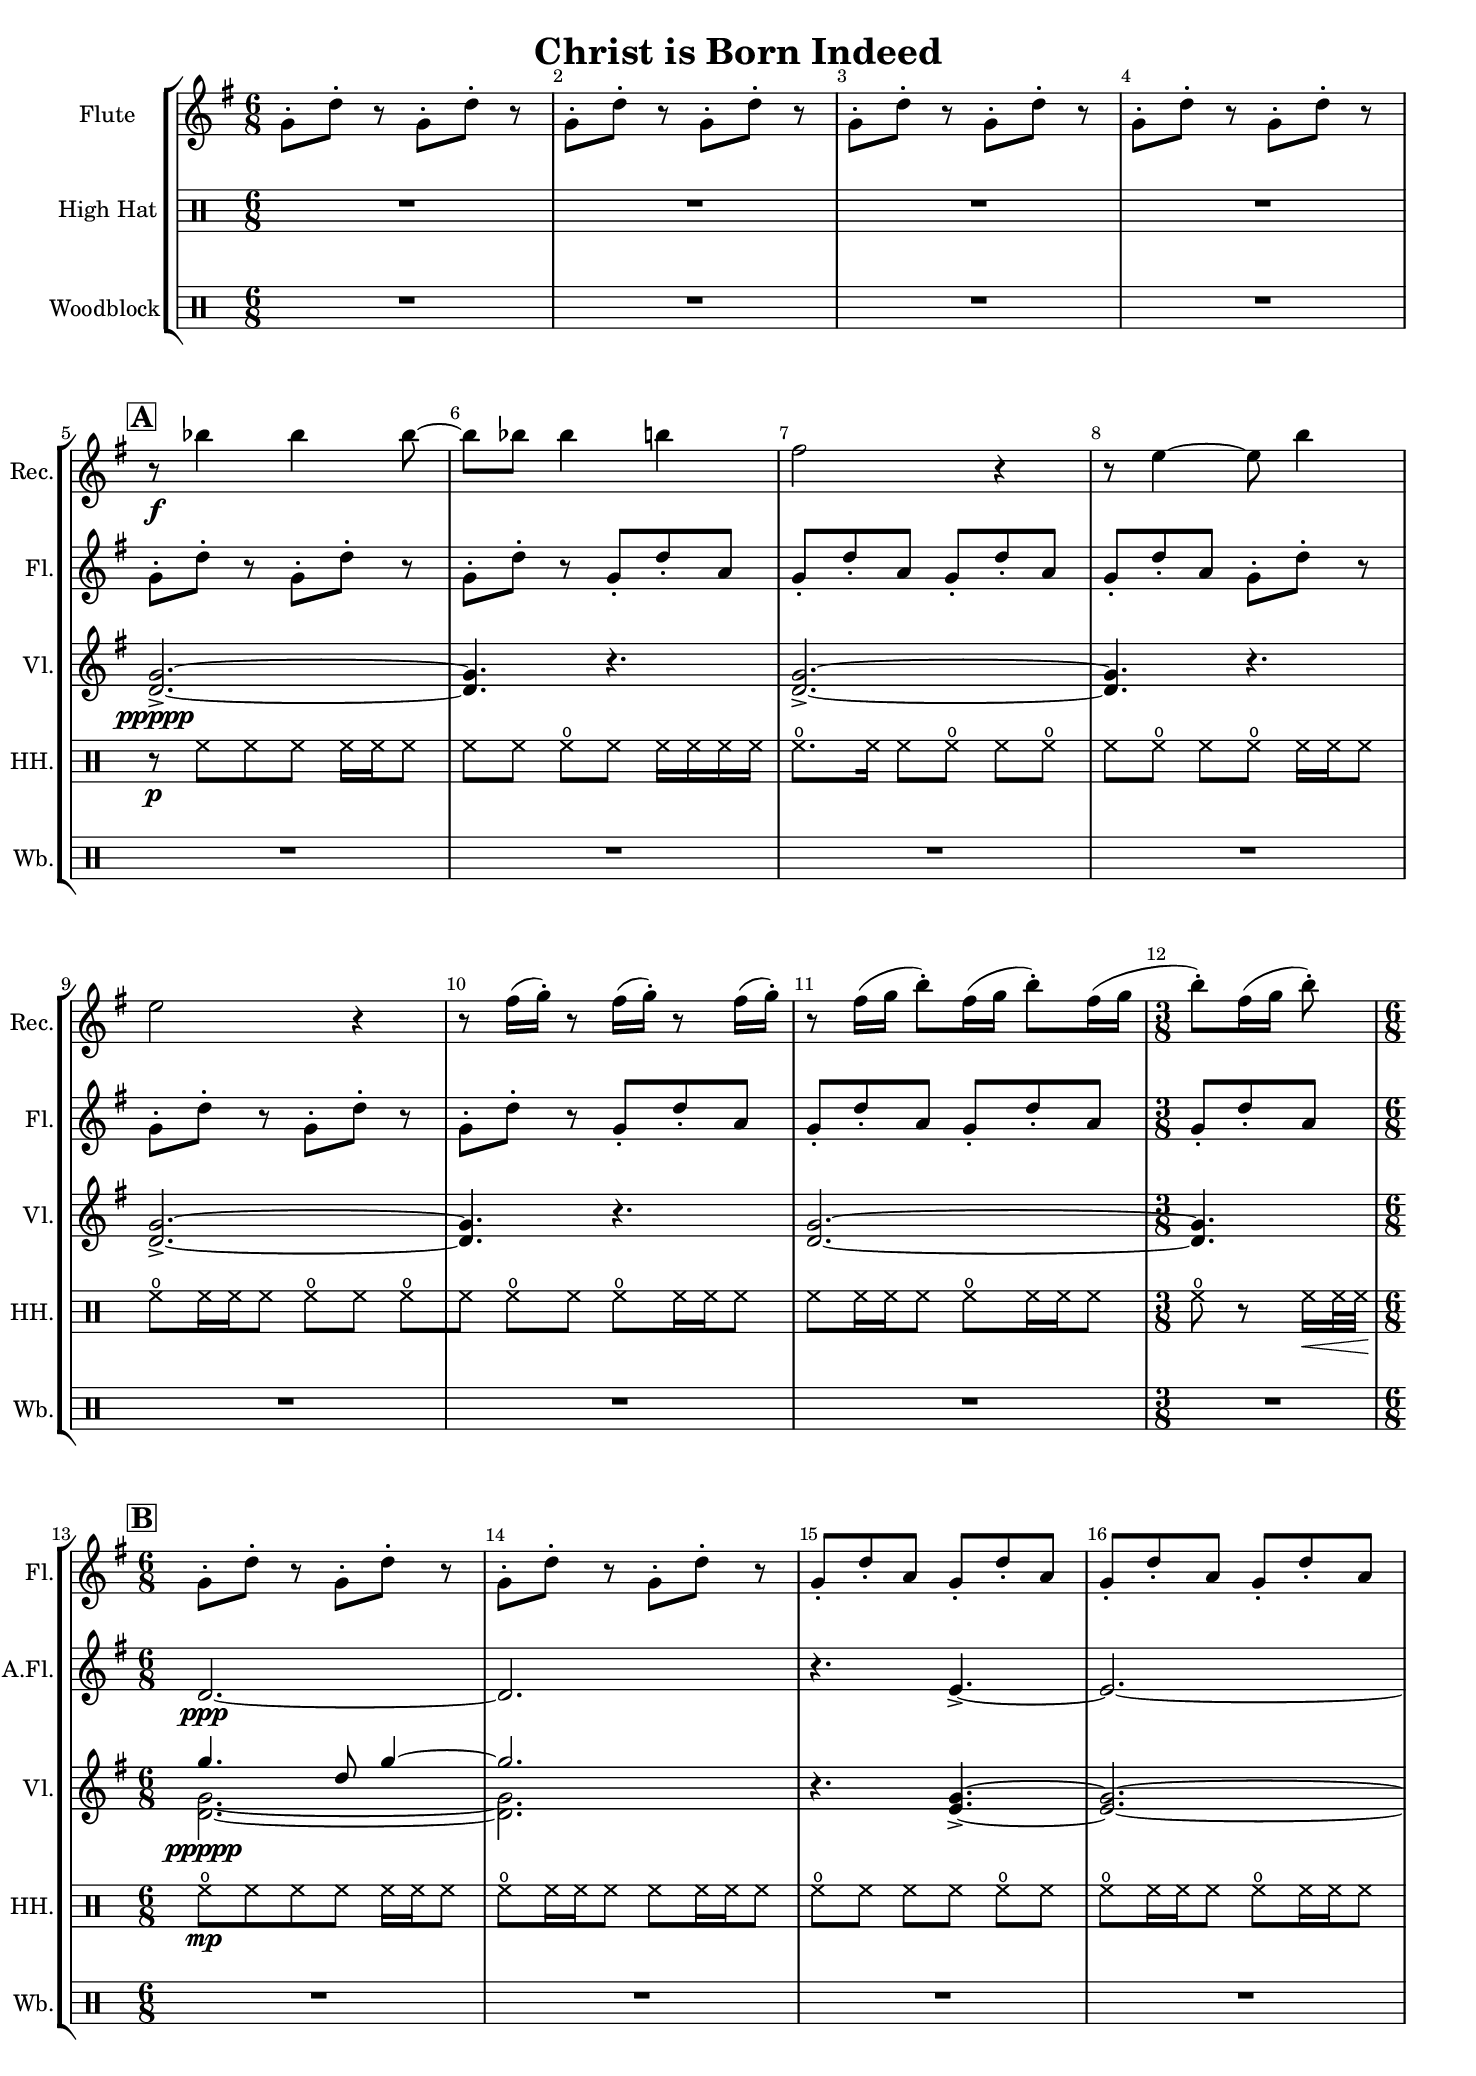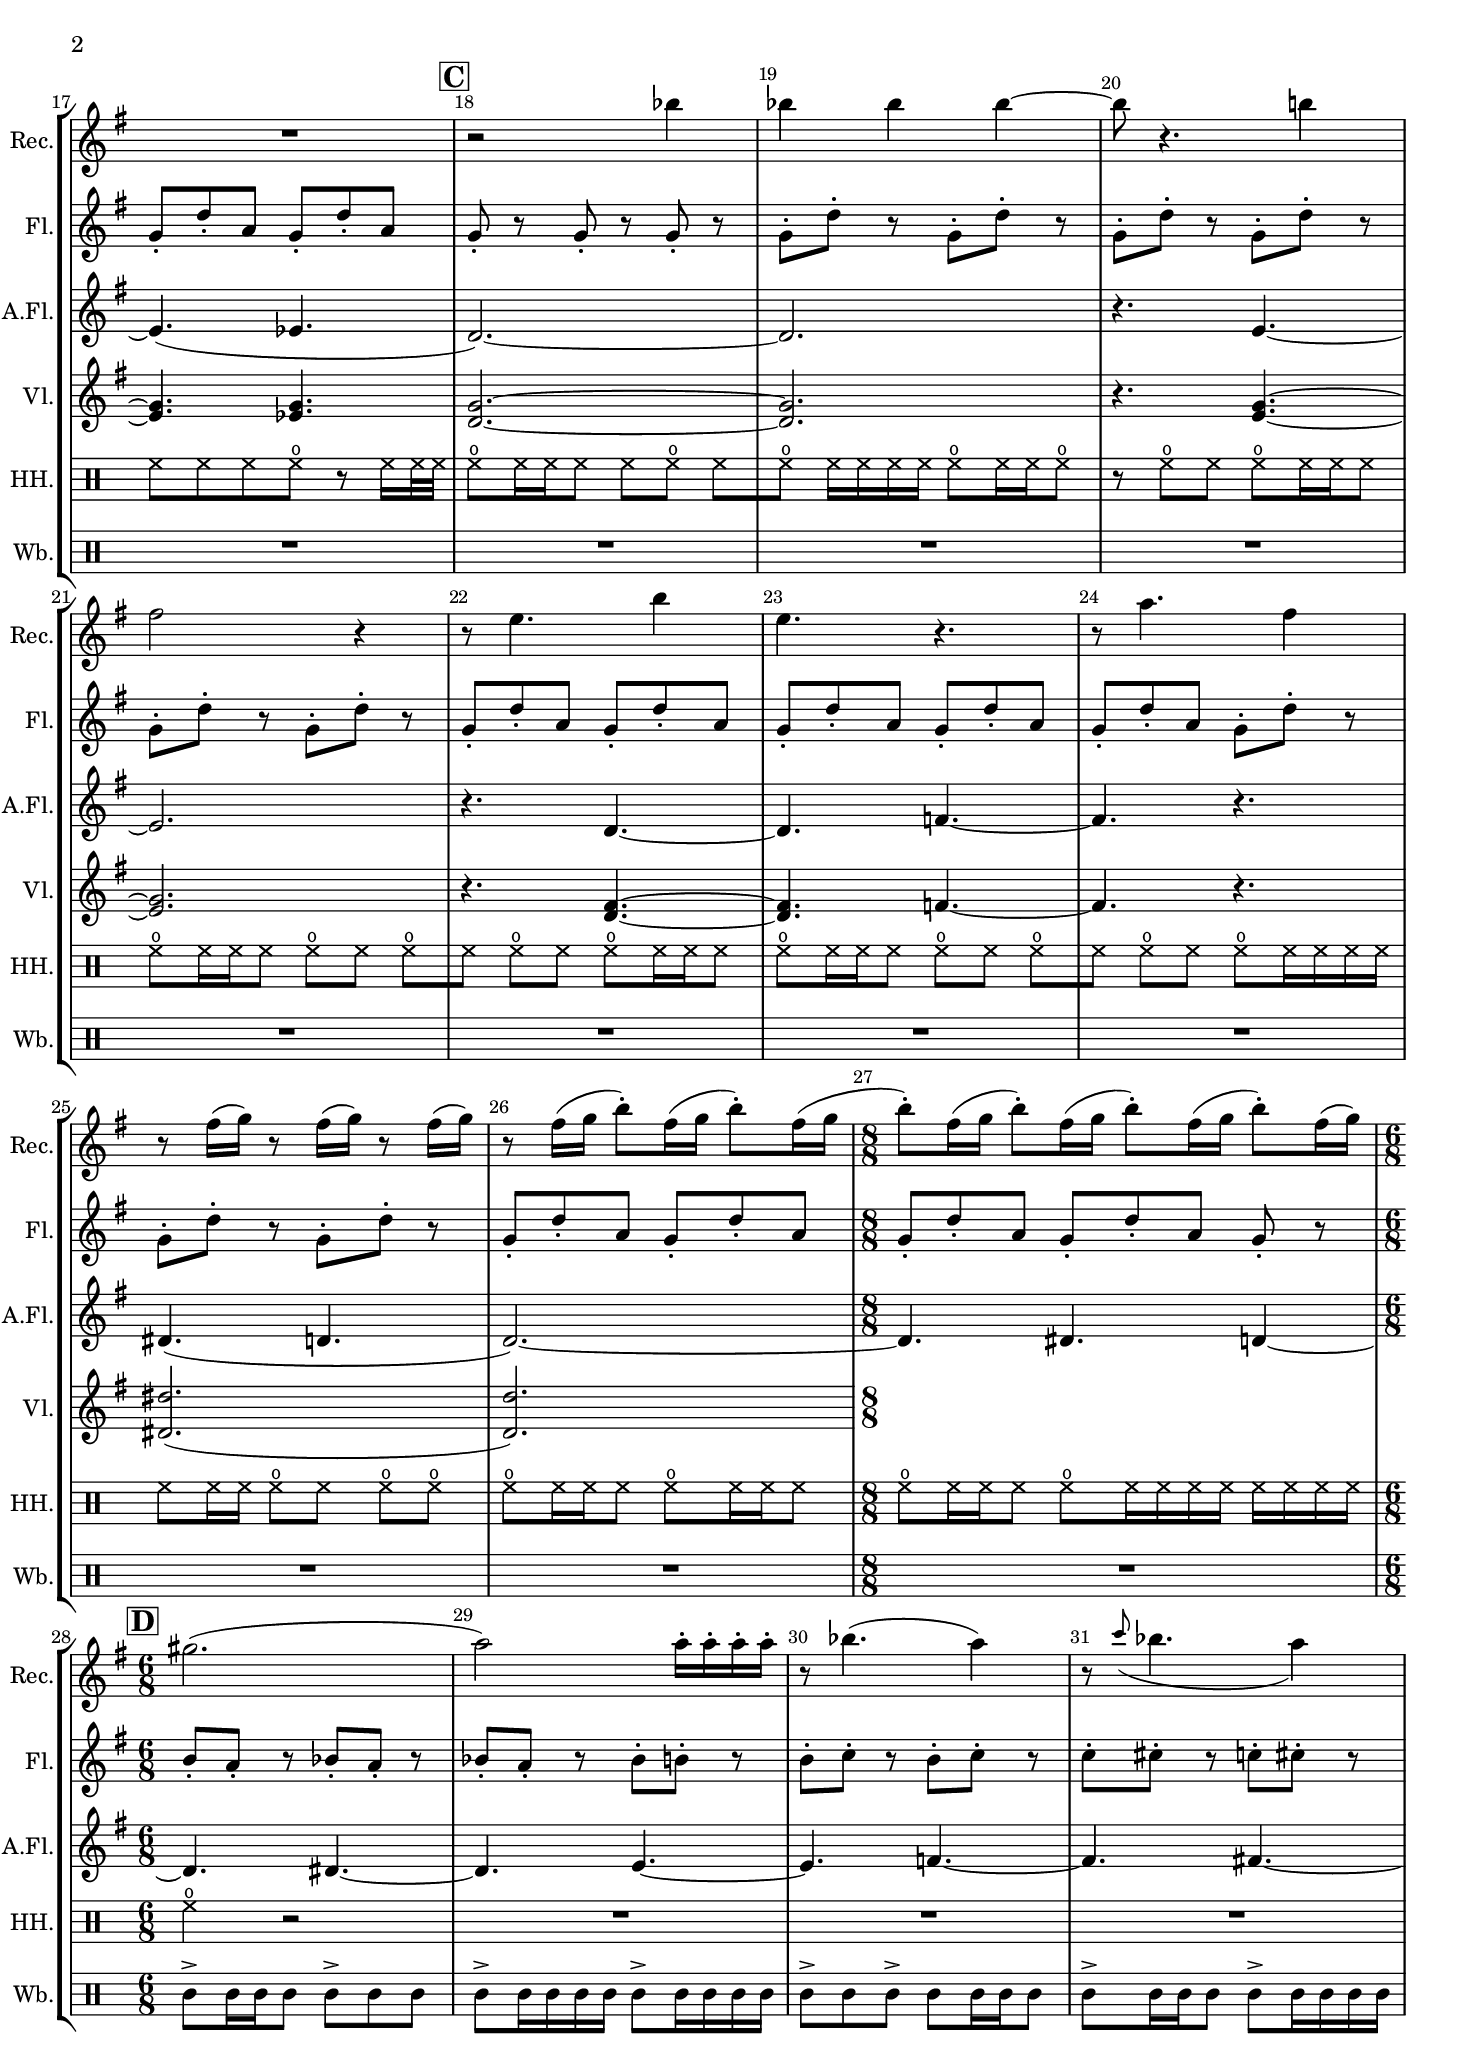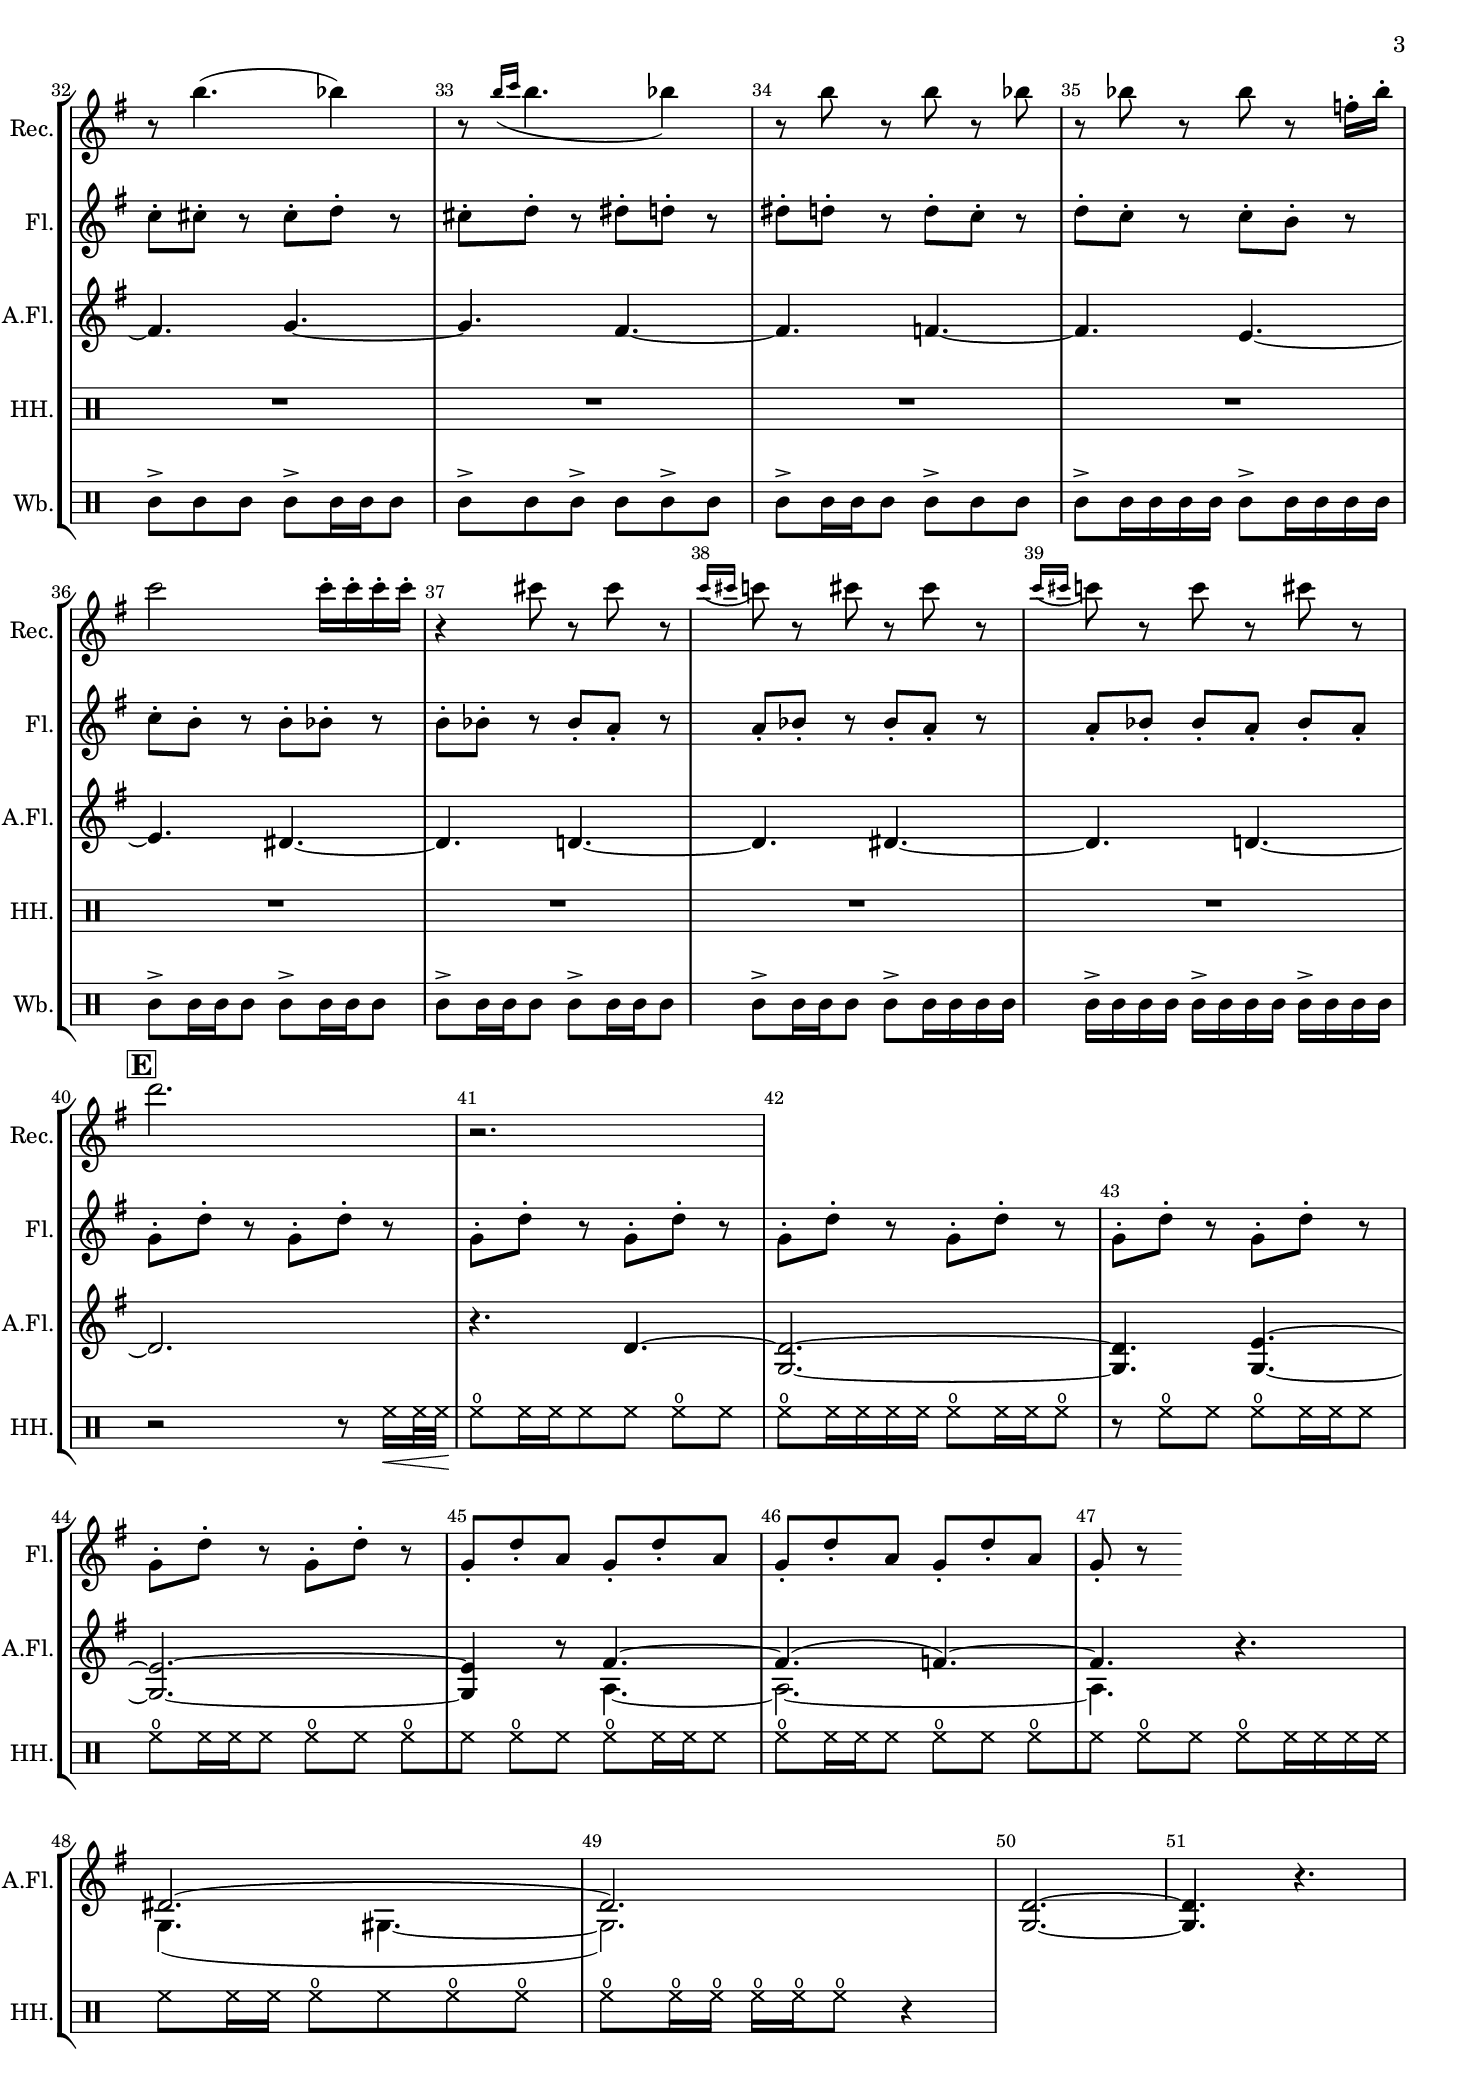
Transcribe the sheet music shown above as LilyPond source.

\version "2.20.0"  % necessary for upgrading to future LilyPond versions.

#(set-default-paper-size "b4")

\header{
  title = "Christ is Born Indeed"
}

\score {
  \layout {
    \context {
      \RemoveEmptyStaffContext
      \override VerticalAxisGroup.remove-first = ##t
    }
  }

  \midi {
    \tempo 4 = 124
  }

  \new StaffGroup <<
    \new Staff \with {
      instrumentName = "Recorder"
      shortInstrumentName = "Rec."
      midiInstrument = #"recorder"
    } \relative c''' {
      \override Score.BarNumber.break-visibility = ##(#f #t #t)
      \set Score.markFormatter = #format-mark-box-alphabet

      \key g \major
      \clef treble
      \time 6/8
      \repeat unfold 4 { R2. }
      \break

      % 5 // A
      \mark \default
      r8\f bes4 bes bes8~
      bes8 bes8 bes4 b4
      fis2 r4
      r8 e4~ e8 b'4
      \break
      
      % 9
      e,2 r4
      \repeat unfold 3 { r8 fis16( g-.) }
      r8 fis16([ g] b8-.[) fis16( g] b8-.[) fis16( g]
      \time 3/8
      b8-.)[ fis16( g] b8-.)
      \break
      
      % 13 // B
      \mark \default
      \time 6/8
      \repeat unfold 5 { R2. }

      % 18 // C
      \mark \default
      r2 bes4
      % 19
      bes4 bes bes~
      % 20
      bes8 r4. b4
      % 21
      fis2 r4
      % 22
      r8 e4. b'4
      % 23
      e,4. r4.
      % 24
      r8 a4. fis4
      \break

      % 25
      \repeat unfold 3 { r8 fis16([ g]) }
      % 26
      r8 fis16([ g] b8-.[) fis16( g] b8-.[) fis16( g]
      % 27
      \time 8/8
      b8-.[) fis16( g] b8-.[) fis16( g] b8-.[) fis16( g] b8-.[) fis16( g])
      \break

      % 28 // D
      \mark \default
      \time 6/8
      gis2.(
      % 29
      a2) a16-. a-. a-. a-.
      % 30
      r8 bes4.( a4)
      % 31
      r8 \grace c8( bes4. a4)
      \break
      
      % 32
      r8 b4.( bes4)
      % 33
      r8 \grace { b16( c } b4. bes4)
      % 34
      r8 b r b8 r bes
      % 35
      r bes r bes r f16-. bes-.
      \break

      % 36
      c2 c16-. c-. c-. c-.
      % 37
      r4 cis8 r cis r
      % 38
      \grace { c16( cis } c8) r cis8 r cis r
      % 39
      \grace { c16( cis } c8) r c r cis r
      \break
      
      % 40 // E
      \mark \default
      d2.
      r2.
    } 
    % End Recorder

    \new Staff \with {
      instrumentName = "Flute"
      shortInstrumentName = "Fl."
      midiInstrument = #"flute"
    } \relative c'' {
      \key g \major
      \clef treble
      \time 6/8
      \repeat unfold 11 { g8-.[ d'-.] r }
      \repeat unfold 4 { g,-. d'-. a }
      % 9
      \repeat unfold 4 { g-.[ d'-.] r }
      \repeat unfold 4 { g,-. d'-. a }

      % 13 // B
      \repeat unfold 4 { g-.[ d'-.] r }
      \repeat unfold 6 { g,-. d'-. a }
      g8-. r g-. r g-. r
      \repeat unfold 6 { g-.[ d'-.] r }
      \repeat unfold 5 { g,-. d'-. a }
      \repeat unfold 3 { g-.[ d'-.] r }
      % 26
      \repeat unfold 4 { g,-.[ d'-. a] }
      g-. r 
      \break

      % 28 // D
      b8-. a-. r bes-. a-. r
      % 29
      bes-. a-. r bes-. b-. r
      % 30
      b-. c-. r b-. c-. r 
      % 21
      c-. cis-. r c-. cis-. r
      % 32
      c-. cis-. r cis-. d-. r
      % 33
      cis-. d-. r dis-. d-. r
      % 34
      dis-. d-. r d-. c-. r
      % 35
      d-. c-. r c-. b-. r
      \break
      
      % 36
      c-. b-. r b-. bes-. r
      % 37
      b-. bes-. r bes-. a-. r
      % 38
      a-. bes-. r bes-. a-. r
      % 39
      a8-.[ bes-.] bes8-.[ a-.] bes8-.[ a-.]

      % 40 // E
      \repeat unfold 10 { g8-.[ d'-.] r }
      \repeat unfold 4 { g,-.[ d'-. a] }
      % 47
      g-. r
    }
    % End Flute

    \new Staff \with {
      instrumentName = "Alto Flute"
      shortInstrumentName = "A.Fl."
      midiInstrument = #"flute"
    } \relative c' {
      \key g \major
      R1 * 6/8 * 11
      % 12
      R1 * 3/8
      
      % 13 // B
      \time 6/8
      d2.~\ppp
      d
      % 15
      r4. e4.->~
      e2.~

      % 17
      e4.( ees
      % 18 // C
      d2.)~
      % 19
      d2.
      % 20
      r4. e~
      
      % 21
      e2.
      % 22
      r4. d4.~
      % 23
      d4. f~
      % 24
      f4. r

      % 25
      dis4.( d
      d2.)~

      % 27
      \time 8/8
      d4. dis4. d4~

      % 28 // D
      d4. dis~
      % 29
      dis4. e~
      % 30
      e f~
      % 31
      f fis~

      % 32
      fis g~
      g fis~
      fis f~
      f e~

      % 36
      e dis~
      dis d~
      d dis~
      dis d~

      % 40 // E
      d2.
      r4. d^~
      % 42
      <d g,>2.~
      <d g,>4. <e g,>~
      \break
      
      % 44
      <e g,>2.~
      % 45
      <e g,>4 r8
      <<
        \relative {
          fis'4.~
          % 46
          fis( f)~
          % 47
          f
        }
        \\
        \relative {
          a4.~
          % 46
          a2.~
          % 47
          a4.
        }
      >>
      r4.
      \break

      <<
        \relative {
          % 48
          dis'2.(
          % 49
          d)~
        }
        \\
        \relative {
          % 48
          g4.( gis~
          % 49
          gis2.)
        }
      >>
      % 50
      <d g,>~
      <d g,>4. r
    }

    \new Staff \with {
      instrumentName = "Violin"
      shortInstrumentName = "Vl."
      midiInstrument = #"violin"
    } \relative c'' {
      \key g \major
      \repeat unfold 4 { R2. }
      % 5 // A
      <g d>2.->\ppppp~
      <g d>4. r
      <g d>2.->~
      <g d>4. r
      % 9
      <g d>2.->~
      <g d>4. r
      <g d>2.~
      % 12
      \time 3/8
      <g d>4.

      % 13 // B
      <<
        \relative {
          \stemUp g''4.\ppppp d8 g4~
          % 14
          g2.
        }
        \\
        \relative {
          <g' d>2._~
          % 14
          <g d>2.
        }
      >>
      % 15
      r4.
      <g e>->~
      <g e>2.~
      \break

      % 17
      <g e>4. <g ees>4.
      % 18 // C
      <g d>2.~
      % 19
      <g d>2.

      % 20
      r4. <g e>~
      % 21
      <g e>2.
      % 22
      r4. <fis d>4.~
      % 23
      <fis d> <f>~
      % 24
      <f> r
      % 25
      <dis' dis,>2.(
      % 26
      <d d,>)
    }
    % End Violin

    \new DrumStaff \with {
      instrumentName = "High Hat"
      shortInstrumentName = "HH."
    } \drummode {
      \repeat unfold 4 { R2. }
      % 5 // A
      r8\p hihat8[ hh hh] hh16 hh hh8
      % 6
      hh8[ hh8] openhihat[ hh] hh16[ hh hh hh]
      % 7
      openhihat8.[ hh16] hh8[ openhihat]
      \repeat unfold 3 { hh[ openhihat] }
      hh16 hh hh8
      % 9
      openhihat8[ hh16 hh hh8] openhihat[ hh] openhihat[
      % 10
      hh8] openhihat[ hh8] openhihat[ hh16 hh hh8]
      % 11
      hh[ hh16 hh hh8] openhihat[ hh16 hh16 hh8]
      % 12
      openhihat r8 hh16\< hh32 hh\!

      % 13 // B
      openhihat8[\mp hh8 hh hh ] hh16 hh hh8
      
      % 14
      openhihat8[ hh16 hh hh8] hh[ hh16 hh hh8]
      % 15
      openhihat[ hh] hh[ hh] openhihat[ hh]
      % 16
      openhihat[ hh16 hh hh8] openhihat8[ hh16 hh hh8]
      % 17
      hh[ hh hh openhihat] r8 hh16 hh32 hh

      % 18 // C
      openhihat8[ hh16 hh hh8] hh[ openhihat] hh[ openhihat]
      % 19
      hh16[ hh hh hh] openhihat8[ hh16 hh openhihat8]
      % 20
      r8 openhihat[ hh] openhihat[ hh16 hh hh8]
      % 21
      openhihat8[ hh16 hh hh8] openhihat[ hh] openhihat[
      % 22
      hh] openhihat[ hh] openhihat[ hh16 hh hh8]
      % 23
      openhihat8[ hh16 hh hh8] openhihat[ hh] openhihat[
      % 24
      hh] openhihat[ hh] openhihat[ hh16 hh16 hh16 hh16]
      % 25
      hh8[ hh16 hh] openhihat8[ hh] openhihat openhihat
      % 26
      openhihat[ hh16 hh hh8] openhihat[ hh16 hh hh8]
      % 27
      \time 8/8
      openhihat[ hh16 hh hh8] openhihat[ hh16 hh hh hh] hh[ hh hh hh]
      \break

      % 28 // D
      \time 6/8
      openhihat4 r2
      % 29
      R1 * 6/8 * 11
      \break

      % 40 // E
      r2 r8 hh16\< hh32 hh\!
      % 41
      openhihat8[ hh16 hh hh8 hh] openhihat8[ hh]
      % 42
      openhihat8[ hh16 hh hh hh] openhihat8[ hh16 hh openhihat8]
      % 43
      r8 openhihat8[ hh] openhihat[ hh16 hh hh8]
      \break

      % 44
      openhihat8[ hh16 hh hh8] openhihat[ hh] openhihat[
      % 45
      hh] openhihat[ hh] openhihat[ hh16 hh hh8]
      % 46
      openhihat[ hh16 hh hh8] openhihat[ hh] openhihat[
      % 47
      hh] openhihat[ hh] openhihat[ hh16 hh hh hh]
      \break

      % 48
      hh8[ hh16 hh] openhihat8[ hh openhihat openhihat]
      % 49
      openhihat[ openhihat16 openhihat] openhihat[ openhihat openhihat8] r4
    }
    % End Hi Hat
    
    \new DrumStaff \with {
      instrumentName = "Woodblock"
      shortInstrumentName = "Wb."
    } \drummode {
      R1 * 6/8 * 11
      % 12
      R1 * 3/8
      
      % 13 // B
      R1 * 6/8 * 14

      % 27
      R1 * 8/8
      % 28
      wbl8->[ wbl16 wbl wbl8] wbl-> wbl wbl
      % 29
      wbl->[ wbl16 wbl wbl wbl] wbl8-> wbl16 wbl wbl wbl
      % 30
      wbl8->[ wbl wbl->] wbl[ wbl16 wbl16 wbl8]
      % 31
      wbl->[ wbl16 wbl wbl8] wbl->[ wbl16 wbl wbl wbl]
      \break

      % 32
      wbl8->[ wbl wbl] wbl->[ wbl16 wbl wbl8]
      % 33
      wbl8->[ wbl wbl->] wbl[ wbl-> wbl]
      % 34
      wbl8->[ wbl16 wbl wbl8] wbl->[ wbl wbl]
      % 35
      wbl8->[ wbl16 wbl wbl wbl] wbl8->[ wbl16 wbl wbl wbl]
      \break

      % 36
      \repeat unfold 5 { wbl8->[ wbl16 wbl wbl8] }
      wbl8->[ wbl16 wbl wbl wbl]
      % 39
      wbl16[-> wbl wbl wbl] wbl->[ wbl wbl wbl] wbl[-> wbl wbl wbl]
    }
    % End Toms
  >>
}